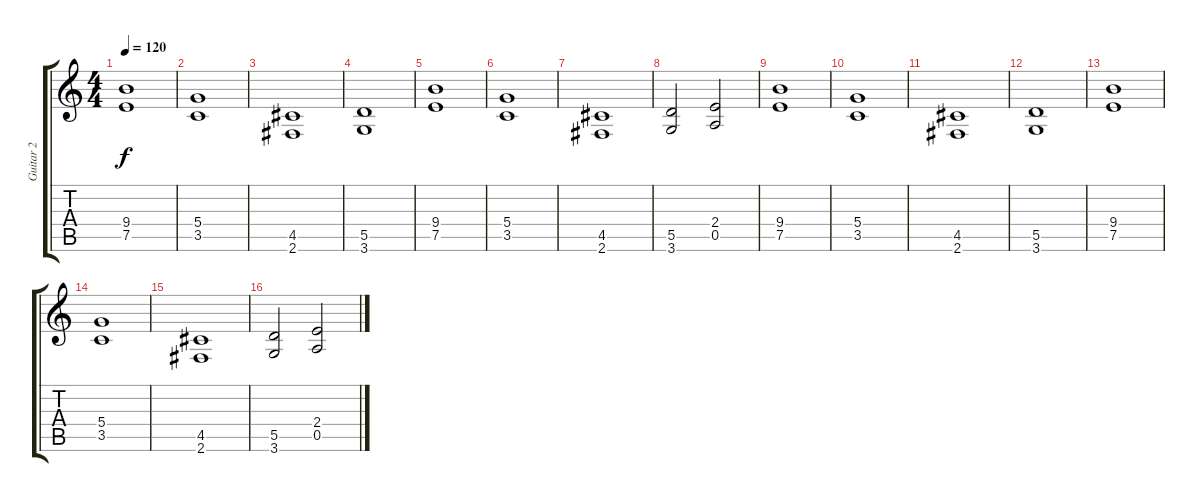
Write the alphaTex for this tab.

\track ("Guitar 2" "Guitar 2") {instrument electricguitarclean}
\staff {score tabs}
\tuning (E4 B3 G3 D3 A2 E2) {hide}
\ts (4 4)
\tempo 120
\clef g2
\ks c
(9.4 7.5).1{dy f instrument distortionguitar} |
(5.4 3.5).1 |
(4.5 2.6).1 |
(5.5 3.6).1 |
(9.4 7.5).1 |
(5.4 3.5).1 |
(4.5 2.6).1 |
(5.5 3.6).2 (2.4 0.5).2 |
(9.4 7.5).1 |
(5.4 3.5).1 |
(4.5 2.6).1 |
(5.5 3.6).1 |
(9.4 7.5).1 |
(5.4 3.5).1 |
(4.5 2.6).1 |
(5.5 3.6).2 (2.4 0.5).2
